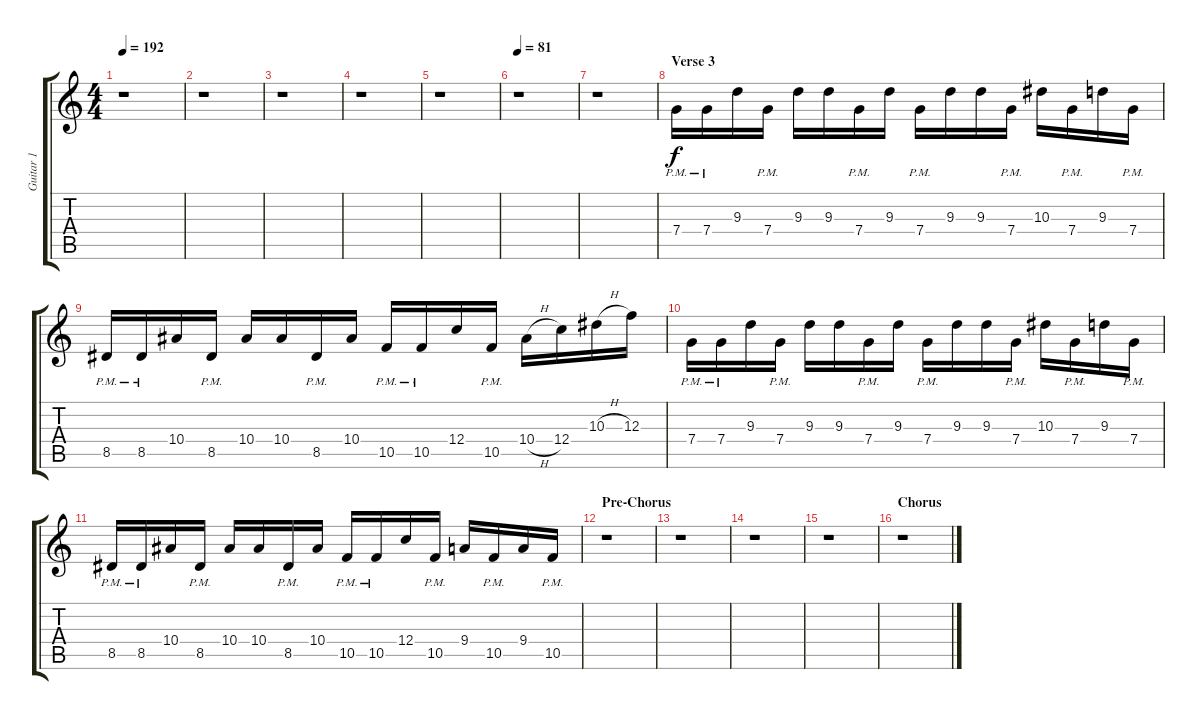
\track ("Guitar 1" "Guitar 1") {instrument electricguitarclean}
\staff {score tabs}
\tuning (D4 A3 F3 C3 G2 C2) {hide}
\ts (4 4)
\tempo 192
\clef g2
\ks c
r.1{dy f} |
r.1 |
r.1 |
r.1 |
r.1 |
\tempo 81
r.1 |
r.1 |
\section ("" "Verse 3")
7.4{pm}.16 7.4{pm}.16 9.3.16 7.4{pm}.16 9.3.16 9.3.16 7.4{pm}.16 9.3.16 7.4{pm}.16 9.3.16 9.3.16 7.4{pm}.16 10.3.16 7.4{pm}.16 9.3.16 7.4{pm}.16 |
8.5{pm}.16 8.5{pm}.16 10.4.16 8.5{pm}.16 10.4.16 10.4.16 8.5{pm}.16 10.4.16 10.5{pm}.16 10.5{pm}.16 12.4.16 10.5{pm}.16 10.4{h}.16 12.4.16 10.3{h}.16 12.3.16 |
7.4{pm}.16 7.4{pm}.16 9.3.16 7.4{pm}.16 9.3.16 9.3.16 7.4{pm}.16 9.3.16 7.4{pm}.16 9.3.16 9.3.16 7.4{pm}.16 10.3.16 7.4{pm}.16 9.3.16 7.4{pm}.16 |
8.5{pm}.16 8.5{pm}.16 10.4.16 8.5{pm}.16 10.4.16 10.4.16 8.5{pm}.16 10.4.16 10.5{pm}.16 10.5{pm}.16 12.4.16 10.5{pm}.16 9.4.16 10.5{pm}.16 9.4.16 10.5{pm}.16 |
\section ("" "Pre-Chorus")
r.1 |
r.1 |
r.1 |
r.1 |
\section ("" "Chorus")
r.1
